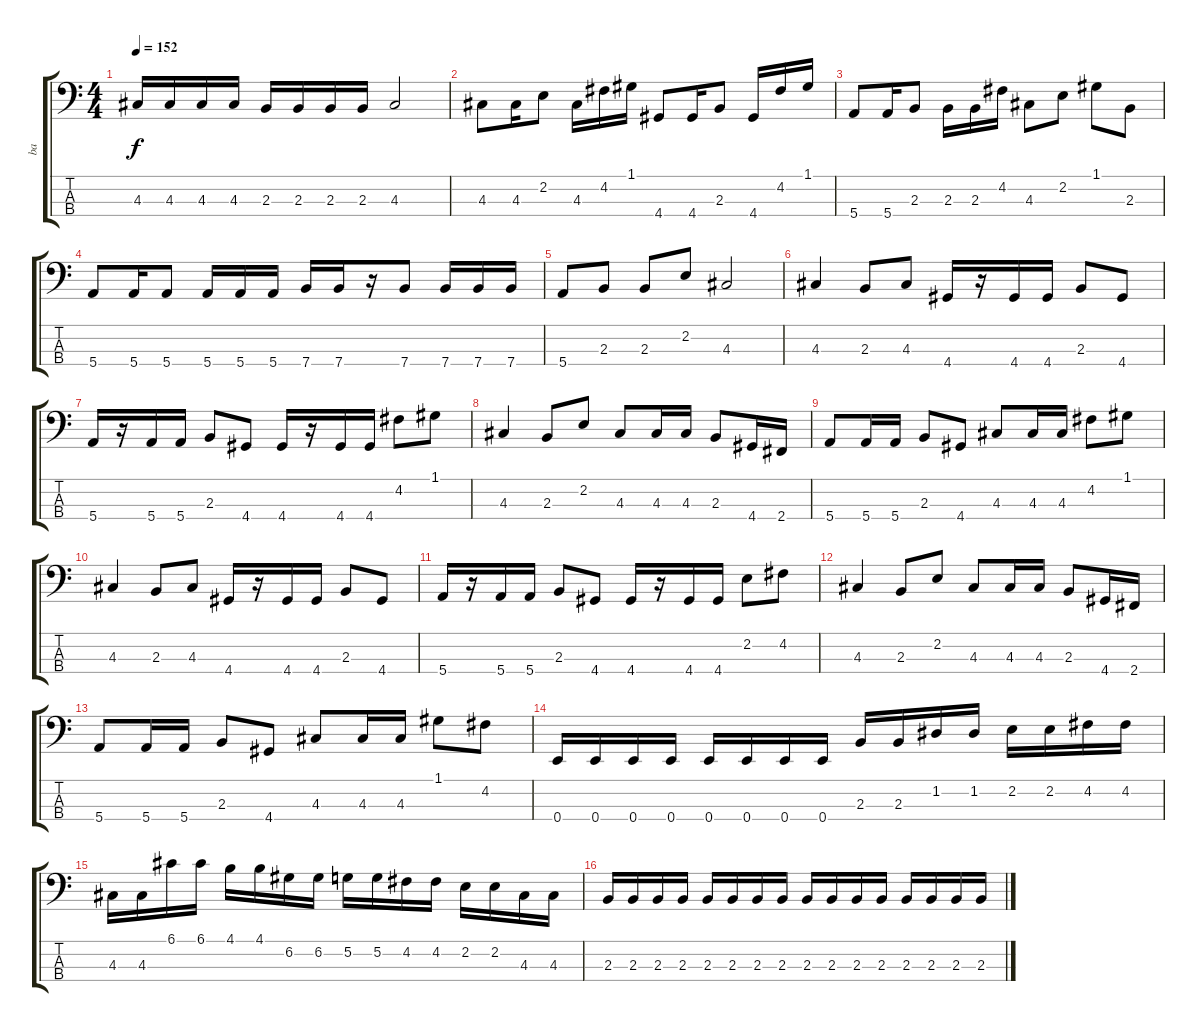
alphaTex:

\track ("ba" "ba") {instrument electricbassfinger}
\staff {score tabs}
\tuning (G2 D2 A1 E1) {hide}
\ts (4 4)
\tempo 152
\clef f4
\ks c
4.3.16{dy f} 4.3.16 4.3.16 4.3.16 2.3.16 2.3.16 2.3.16 2.3.16 4.3.2 |
4.3.8 4.3.16 2.2.8 4.3.16 4.2.16 1.1.16 4.4.8 4.4.16 2.3.8 4.4.16 4.2.16 1.1.16 |
5.4.8 5.4.16 2.3.8 2.3.16 2.3.16 4.2.16 4.3.8 2.2.8 1.1.8 2.3.8 |
5.4.8 5.4.16 5.4.8 5.4.16 5.4.16 5.4.16 7.4.16 7.4.16 r.16 7.4.8 7.4.16 7.4.16 7.4.16 |
5.4.8 2.3.8 2.3.8 2.2.8 4.3.2 |
4.3.4 2.3.8 4.3.8 4.4.16 r.16 4.4.16 4.4.16 2.3.8 4.4.8 |
5.4.16 r.16 5.4.16 5.4.16 2.3.8 4.4.8 4.4.16 r.16 4.4.16 4.4.16 4.2.8 1.1.8 |
4.3.4 2.3.8 2.2.8 4.3.8 4.3.16 4.3.16 2.3.8 4.4.16 2.4.16 |
5.4.8 5.4.16 5.4.16 2.3.8 4.4.8 4.3.8 4.3.16 4.3.16 4.2.8 1.1.8 |
4.3.4 2.3.8 4.3.8 4.4.16 r.16 4.4.16 4.4.16 2.3.8 4.4.8 |
5.4.16 r.16 5.4.16 5.4.16 2.3.8 4.4.8 4.4.16 r.16 4.4.16 4.4.16 2.2.8 4.2.8 |
4.3.4 2.3.8 2.2.8 4.3.8 4.3.16 4.3.16 2.3.8 4.4.16 2.4.16 |
5.4.8 5.4.16 5.4.16 2.3.8 4.4.8 4.3.8 4.3.16 4.3.16 1.1.8 4.2.8 |
0.4.16 0.4.16 0.4.16 0.4.16 0.4.16 0.4.16 0.4.16 0.4.16 2.3.16 2.3.16 1.2.16 1.2.16 2.2.16 2.2.16 4.2.16 4.2.16 |
4.3.16 4.3.16 6.1.16 6.1.16 4.1.16 4.1.16 6.2.16 6.2.16 5.2.16 5.2.16 4.2.16 4.2.16 2.2.16 2.2.16 4.3.16 4.3.16 |
2.3.16 2.3.16 2.3.16 2.3.16 2.3.16 2.3.16 2.3.16 2.3.16 2.3.16 2.3.16 2.3.16 2.3.16 2.3.16 2.3.16 2.3.16 2.3.16
